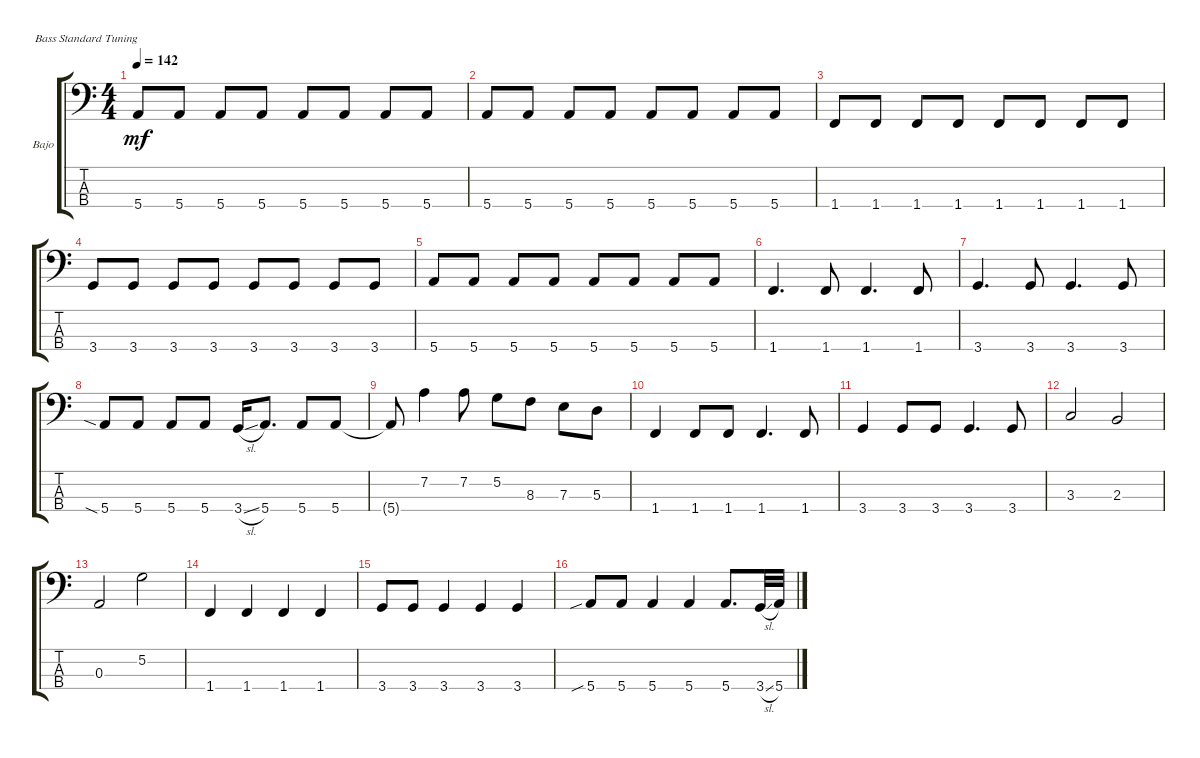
\bracketExtendMode groupsimilarinstruments
\firstSystemTrackNameOrientation horizontal
\otherSystemsTrackNameOrientation horizontal
\track ("Bajo" "Bajo") {instrument electricbassfinger}
\staff {score tabs}
\tuning (G2 D2 A1 E1)
\ts (4 4)
\tempo 142
\clef f4
\ks c
5.4.8{dy mf} 5.4.8 5.4.8 5.4.8 5.4.8 5.4.8 5.4.8 5.4.8 |
5.4.8 5.4.8 5.4.8 5.4.8 5.4.8 5.4.8 5.4.8 5.4.8 |
1.4.8 1.4.8 1.4.8 1.4.8 1.4.8 1.4.8 1.4.8 1.4.8 |
3.4.8 3.4.8 3.4.8 3.4.8 3.4.8 3.4.8 3.4.8 3.4.8 |
5.4.8 5.4.8 5.4.8 5.4.8 5.4.8 5.4.8 5.4.8 5.4.8 |
1.4.4{d} 1.4.8 1.4.4{d} 1.4.8 |
3.4.4{d} 3.4.8 3.4.4{d} 3.4.8 |
5.4{sia}.8 5.4.8 5.4.8 5.4.8 3.4{sl}.16 5.4.8{d} 5.4.8 5.4.8 |
5.4{t}.8 7.2.4 7.2.8 5.2.8 8.3.8 7.3.8 5.3.8 |
1.4.4 1.4.8 1.4.8 1.4.4{d} 1.4.8 |
3.4.4 3.4.8 3.4.8 3.4.4{d} 3.4.8 |
3.3.2 2.3.2 |
0.3.2 5.2.2 |
1.4.4 1.4.4 1.4.4 1.4.4 |
3.4.8 3.4.8 3.4.4 3.4.4 3.4.4 |
5.4{sib}.8 5.4.8 5.4.4 5.4.4 5.4.8{d} 3.4{sl}.32 5.4.32
